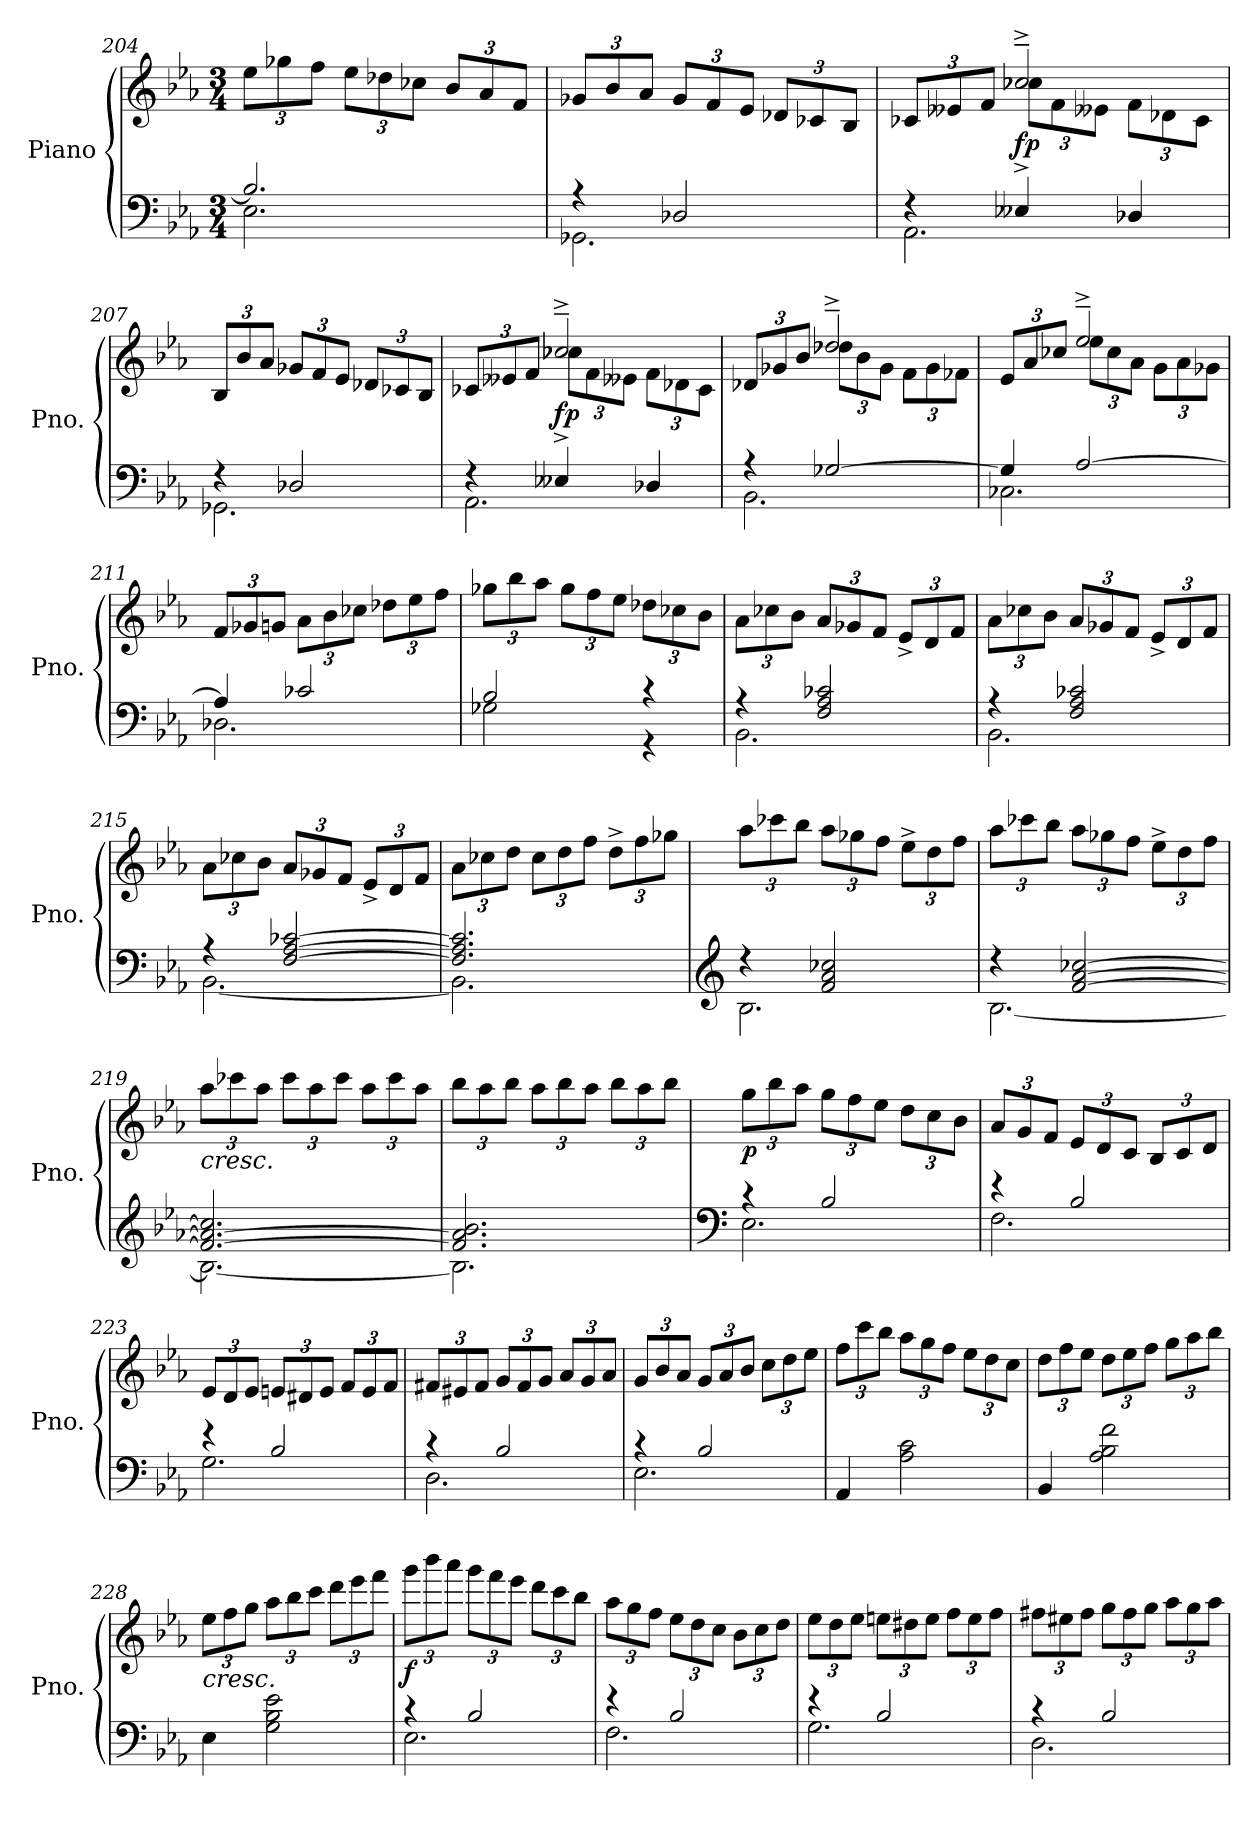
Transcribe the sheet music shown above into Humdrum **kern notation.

**kern	**kern	**dynam
*part1	*part1	*part1
*staff2	*staff1	*staff1/2
*I"Piano	*	*
*I'Pno.	*	*
!!LO:LB:g=z
*clefF4	*clefG2	*
*k[b-e-a-]	*k[b-e-a-]	*
*M3/4	*M3/4	*
=204	=204	=204
*^	*	*
*	*	*Xbrackettup	*
2.B-/]	2.E-\	12ee-\L	.
.	.	12gg-X\	.
.	.	12ff\J	.
.	.	12ee-\L	.
.	.	12dd-X\	.
.	.	12cc-X\J	.
.	.	12b-/L	.
.	.	12a-/	.
.	.	12f/J	.
=205	=205	=205	=205
4r	2.GG-X\	12g-X/L	.
.	.	12b-/	.
.	.	12a-/J	.
2D-X/	.	12g-/L	.
.	.	12f/	.
.	.	12e-/J	.
.	.	12d-X/L	.
.	.	12c-X/	.
.	.	12B-/J	.
=206	=206	=206	=206
*	*	*^	*
4r	2.AA-\	12c-X/L	4ryy	.
.	.	12e--X/	.	.
.	.	12f/J	.	.
!	!	!	!	!LO:DY:b
4E--X^/	.	2cc-X~^/	12cc-\L	fp
.	.	.	12f\	.
.	.	.	12e--X\J	.
4D-X/	.	.	12f\L	.
.	.	.	12d-X\	.
.	.	.	12c-\J	.
*	*	*v	*v	*
!!LO:LB:g=z
=207	=207	=207	=207
4r	2.GG-X\	12B-/L	.
.	.	12b-/	.
.	.	12a-/J	.
2D-X/	.	12g-X/L	.
.	.	12f/	.
.	.	12e-/J	.
.	.	12d-X/L	.
.	.	12c-X/	.
.	.	12B-/J	.
=208	=208	=208	=208
*	*	*^	*
4r	2.AA-\	12c-X/L	4ryy	.
.	.	12e--X/	.	.
.	.	12f/J	.	.
!	!	!	!	!LO:DY:b
4E--X^/	.	2cc-X~^/	12cc-\L	fp
.	.	.	12f\	.
.	.	.	12e--X\J	.
4D-X/	.	.	12f\L	.
.	.	.	12d-X\	.
.	.	.	12c-\J	.
=209	=209	=209	=209	=209
4r	2.BB-\	12d-X/L	4ryy	.
.	.	12g-X/	.	.
.	.	12b-/J	.	.
[2G-X/	.	2dd-X~^/	12dd-\L	.
.	.	.	12b-\	.
.	.	.	12g-\J	.
.	.	.	12f\L	.
.	.	.	12g-\	.
.	.	.	12f-X\J	.
!!LO:LB:g=z	!!
=210	=210	=210	=210	=210
4G-/]	2.C-X\	12e-/L	4ryy	.
.	.	12a-/	.	.
.	.	12cc-X/J	.	.
[2A-/	.	2ee-~^/	12ee-\L	.
.	.	.	12cc-\	.
.	.	.	12a-\J	.
.	.	.	12g\L	.
.	.	.	12a-\	.
.	.	.	12g-X\J	.
*	*	*v	*v	*
=211	=211	=211	=211
4A-/]	2.D-X\	12f/L	.
.	.	12g-X/	.
.	.	12gn/J	.
2c-X/	.	12a-\L	.
.	.	12b-\	.
.	.	12cc-X\J	.
.	.	12dd-X\L	.
.	.	12ee-\	.
.	.	12ff\J	.
=212	=212	=212	=212
2B-/	2G-X\	12gg-X\L	.
.	.	12bb-\	.
.	.	12aa-\J	.
.	.	12gg-\L	.
.	.	12ff\	.
.	.	12ee-\J	.
4r	4r	12dd-X\L	.
.	.	12cc-X\	.
.	.	12b-\J	.
!!LO:LB:g=z
=213	=213	=213	=213
*	*	*MM196	*
4r	2.BB-\	12a-\L	.
.	.	12cc-X\	.
.	.	12b-\J	.
2F/ 2A-/ 2c-X/	.	12a-/L	.
.	.	12g-X/	.
.	.	12f/J	.
.	.	12e-^/L	.
.	.	12d/	.
.	.	12f/J	.
=214	=214	=214	=214
4r	2.BB-\	12a-\L	.
.	.	12cc-X\	.
.	.	12b-\J	.
2F/ 2A-/ 2c-X/	.	12a-/L	.
.	.	12g-X/	.
.	.	12f/J	.
*	*	*MM189	*
.	.	12e-^/L	.
.	.	12d/	.
.	.	12f/J	.
=215	=215	=215	=215
4r	[2.BB-\	12a-\L	.
.	.	12cc-X\	.
.	.	12b-\J	.
[2F/ [2A-/ [2c-X/	.	12a-/L	.
.	.	12g-X/	.
.	.	12f/J	.
.	.	12e-^/L	.
.	.	12d/	.
.	.	12f/J	.
=216	=216	=216	=216
2.F/] 2.A-/] 2.c-/]	2.BB-\]	12a-\L	.
.	.	12cc-X\	.
.	.	12dd\J	.
*	*	*MM182	*
.	.	12cc-\L	.
.	.	12dd\	.
.	.	12ff\J	.
.	.	12dd^\L	.
.	.	12ff\	.
.	.	12gg-X\J	.
!!LO:PB:g=z
=217	=217	=217	=217
*clefG2	*	*	*
4r	2.B-\	12aa-\L	.
.	.	12ccc-X\	.
.	.	12bb-\J	.
2f/ 2a-/ 2cc-X/	.	12aa-\L	.
.	.	12gg-X\	.
.	.	12ff\J	.
.	.	12ee-^\L	.
.	.	12dd\	.
.	.	12ff\J	.
=218	=218	=218	=218
*	*	*MM175	*
4r	[2.B-\	12aa-\L	.
.	.	12ccc-X\	.
.	.	12bb-\J	.
[2f/ [2a-/ [2cc-X/	.	12aa-\L	.
.	.	12gg-X\	.
.	.	12ff\J	.
.	.	12ee-^\L	.
.	.	12dd\	.
.	.	12ff\J	.
=219	=219	=219	=219
!	!	!LO:TX:b:i:t=cresc.	!
2.f/_ 2.a-/_ 2.cc-/]	2.B-\_	12aa-\L	.
.	.	12ccc-X\	.
.	.	12aa-\J	.
.	.	12ccc-\L	.
.	.	12aa-\	.
.	.	12ccc-\J	.
*	*	*MM168	*
.	.	12aa-\L	.
.	.	12ccc-\	.
.	.	12aa-\J	.
!!LO:LB:g=z
=220	=220	=220	=220
2.f/] 2.a-/] 2.b-/	2.B-\]	12bb-\L	.
.	.	12aa-\	.
.	.	12bb-\J	.
.	.	12aa-\L	.
.	.	12bb-\	.
.	.	12aa-\J	.
.	.	12bb-\L	.
.	.	12aa-\	.
.	.	12bb-\J	.
=221	=221	=221	=221
*clefF4	*	*	*
*	*	*MM203	*
!	!	!	!LO:DY:b
4r	2.E-\	12gg\L	p
.	.	12bb-\	.
.	.	12aa-\J	.
2B-/	.	12gg\L	.
.	.	12ff\	.
.	.	12ee-\J	.
.	.	12dd\L	.
.	.	12cc\	.
.	.	12b-\J	.
=222	=222	=222	=222
4r	2.F\	12a-/L	.
.	.	12g/	.
.	.	12f/J	.
2B-/	.	12e-/L	.
.	.	12d/	.
.	.	12c/J	.
.	.	12B-/L	.
.	.	12c/	.
.	.	12d/J	.
=223	=223	=223	=223
4r	2.G\	12e-/L	.
.	.	12d/	.
.	.	12e-/J	.
2B-/	.	12en/L	.
.	.	12d#X/	.
.	.	12e/J	.
.	.	12f/L	.
.	.	12e/	.
.	.	12f/J	.
!!LO:LB:g=z
=224	=224	=224	=224
4r	2.D\	12f#X/L	.
.	.	12e#X/	.
.	.	12f#/J	.
2B-/	.	12g/L	.
.	.	12f#/	.
.	.	12g/J	.
.	.	12a-/L	.
.	.	12g/	.
.	.	12a-/J	.
=225	=225	=225	=225
4r	2.E-\	12g/L	.
.	.	12b-/	.
.	.	12a-/J	.
2B-/	.	12g/L	.
.	.	12a-/	.
.	.	12b-/J	.
.	.	12cc\L	.
.	.	12dd\	.
.	.	12ee-\J	.
*v	*v	*	*
=226	=226	=226
4AA-/	12ff\L	.
.	12ccc\	.
.	12bb-\J	.
2A-\ 2c\	12aa-\L	.
.	12gg\	.
.	12ff\J	.
.	12ee-\L	.
.	12dd\	.
.	12cc\J	.
=227	=227	=227
4BB-/	12dd\L	.
.	12ff\	.
.	12ee-\J	.
2A-\ 2B-\ 2f\	12dd\L	.
.	12ee-\	.
.	12ff\J	.
.	12gg\L	.
.	12aa-\	.
.	12bb-\J	.
!!LO:LB:g=z
=228	=228	=228
!	!LO:TX:b:i:t=cresc.	!
4E-\	12ee-\L	.
.	12ff\	.
.	12gg\J	.
2G\ 2B-\ 2e-\	12aa-\L	.
.	12bb-\	.
.	12ccc\J	.
.	12ddd\L	.
.	12eee-\	.
.	12fff\J	.
=229	=229	=229
*^	*	*
!	!	!	!LO:DY:b
4r	2.E-\	12ggg\L	f
.	.	12bbb-\	.
.	.	12aaa-\J	.
2B-/	.	12ggg\L	.
.	.	12fff\	.
.	.	12eee-\J	.
.	.	12ddd\L	.
.	.	12ccc\	.
.	.	12bb-\J	.
=230	=230	=230	=230
4r	2.F\	12aa-\L	.
.	.	12gg\	.
.	.	12ff\J	.
2B-/	.	12ee-\L	.
.	.	12dd\	.
.	.	12cc\J	.
.	.	12b-\L	.
.	.	12cc\	.
.	.	12dd\J	.
=231	=231	=231	=231
4r	2.G\	12ee-\L	.
.	.	12dd\	.
.	.	12ee-\J	.
2B-/	.	12een\L	.
.	.	12dd#X\	.
.	.	12ee\J	.
.	.	12ff\L	.
.	.	12ee\	.
.	.	12ff\J	.
!!LO:LB:g=z
=232	=232	=232	=232
4r	2.D\	12ff#X\L	.
.	.	12ee#X\	.
.	.	12ff#\J	.
2B-/	.	12gg\L	.
.	.	12ff#\	.
.	.	12gg\J	.
.	.	12aa-\L	.
.	.	12gg\	.
.	.	12aa-\J	.
*v	*v	*	*
=	=	=
*-	*-	*-
